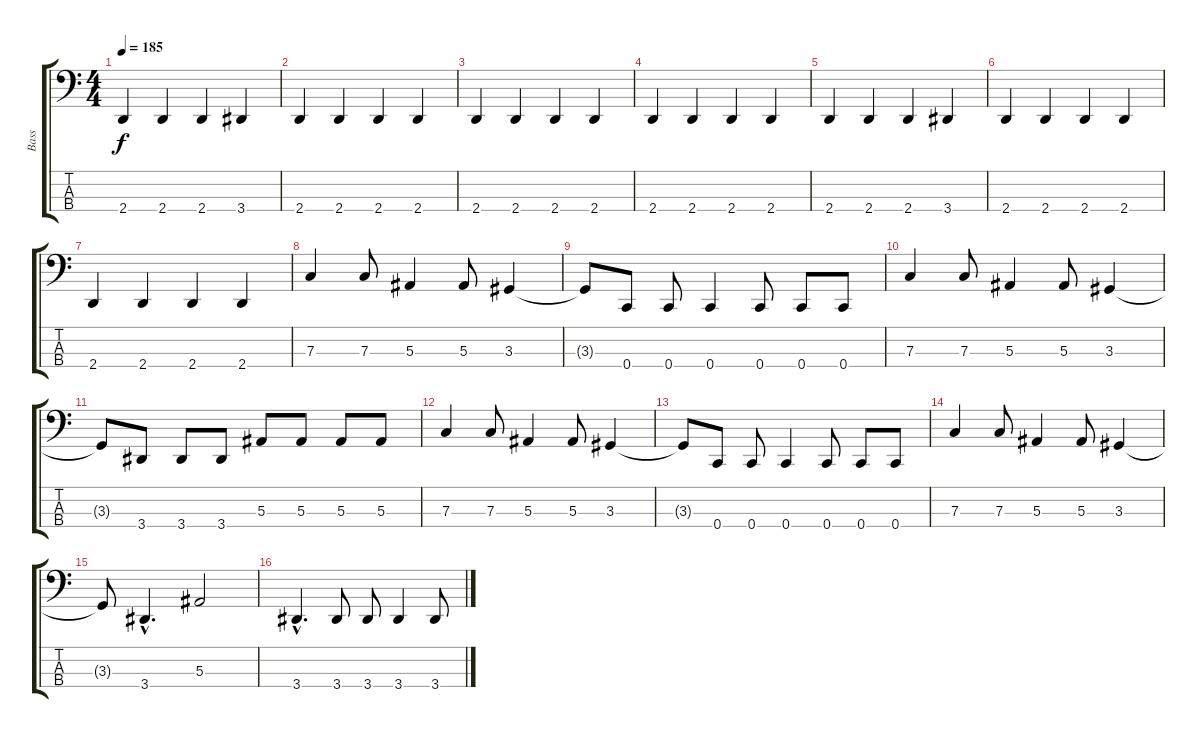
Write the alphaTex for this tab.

\track ("Bass" "Bass") {instrument slapbass1}
\staff {score tabs}
\tuning (Eb2 Bb1 F1 C1) {hide}
\ts (4 4)
\tempo 185
\clef f4
\ks c
2.4.4{dy f} 2.4.4 2.4.4 3.4.4 |
2.4.4 2.4.4 2.4.4 2.4.4 |
2.4.4 2.4.4 2.4.4 2.4.4 |
2.4.4 2.4.4 2.4.4 2.4.4 |
2.4.4 2.4.4 2.4.4 3.4.4 |
2.4.4 2.4.4 2.4.4 2.4.4 |
2.4.4 2.4.4 2.4.4 2.4.4 |
7.3.4 7.3.8 5.3.4 5.3.8 3.3.4 |
3.3{t}.8 0.4.8 0.4.8 0.4.4 0.4.8 0.4.8 0.4.8 |
7.3.4 7.3.8 5.3.4 5.3.8 3.3.4 |
3.3{t}.8 3.4.8 3.4.8 3.4.8 5.3.8 5.3.8 5.3.8 5.3.8 |
7.3.4 7.3.8 5.3.4 5.3.8 3.3.4 |
3.3{t}.8 0.4.8 0.4.8 0.4.4 0.4.8 0.4.8 0.4.8 |
7.3.4 7.3.8 5.3.4 5.3.8 3.3.4 |
3.3{t}.8 3.4{hac}.4{d} 5.3.2 |
3.4{hac}.4{d} 3.4.8 3.4.8 3.4.4 3.4.8
